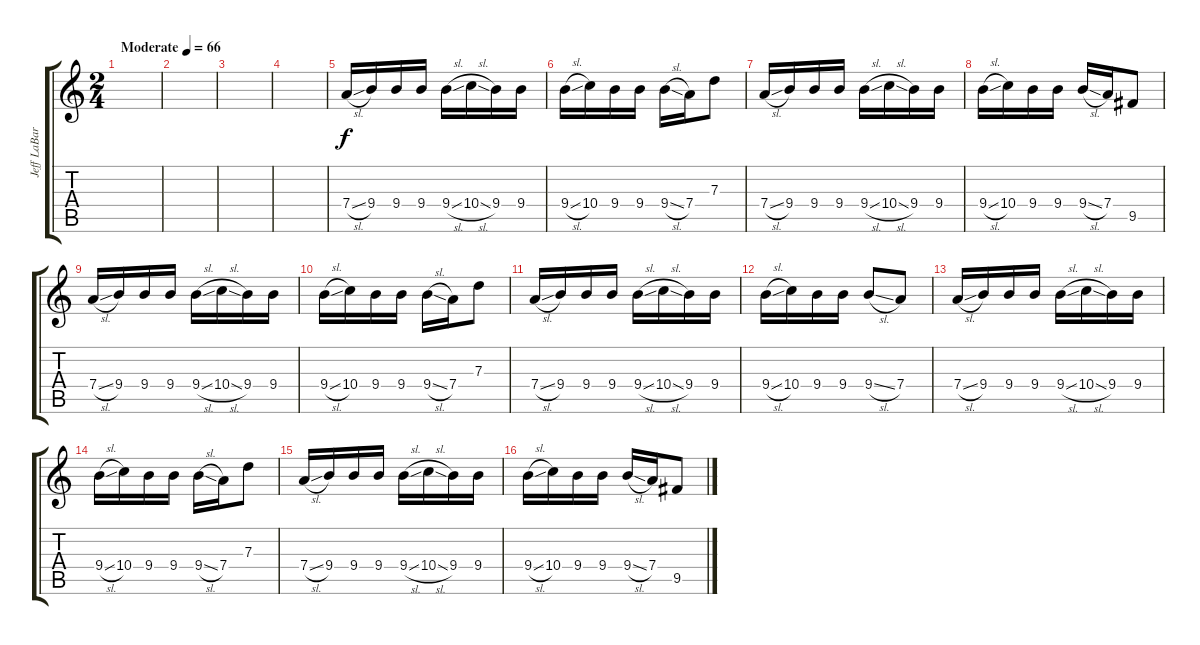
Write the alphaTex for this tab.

\track ("Jeff LaBar [Harmony]" "Jeff LaBar") {instrument distortionguitar}
\staff {score tabs}
\tuning (E4 B3 G3 D3 A2 E2) {hide}
\ts (2 4)
\tempo (66 "Moderate")
\clef g2
\ks c
|
|
|
|
7.4{sl}.16 9.4.16 9.4.16 9.4.16 9.4{sl}.16 10.4{sl}.16 9.4.16 9.4.16 |
9.4{sl}.16 10.4.16 9.4.16 9.4.16 9.4{sl}.16 7.4.16 7.3.8 |
7.4{sl}.16 9.4.16 9.4.16 9.4.16 9.4{sl}.16 10.4{sl}.16 9.4.16 9.4.16 |
9.4{sl}.16 10.4.16 9.4.16 9.4.16 9.4{sl}.16 7.4.16 9.5.8 |
7.4{sl}.16 9.4.16 9.4.16 9.4.16 9.4{sl}.16 10.4{sl}.16 9.4.16 9.4.16 |
9.4{sl}.16 10.4.16 9.4.16 9.4.16 9.4{sl}.16 7.4.16 7.3.8 |
7.4{sl}.16 9.4.16 9.4.16 9.4.16 9.4{sl}.16 10.4{sl}.16 9.4.16 9.4.16 |
9.4{sl}.16 10.4.16 9.4.16 9.4.16 9.4{sl}.8 7.4.8 |
7.4{sl}.16 9.4.16 9.4.16 9.4.16 9.4{sl}.16 10.4{sl}.16 9.4.16 9.4.16 |
9.4{sl}.16 10.4.16 9.4.16 9.4.16 9.4{sl}.16 7.4.16 7.3.8 |
7.4{sl}.16 9.4.16 9.4.16 9.4.16 9.4{sl}.16 10.4{sl}.16 9.4.16 9.4.16 |
9.4{sl}.16 10.4.16 9.4.16 9.4.16 9.4{sl}.16 7.4.16 9.5.8
